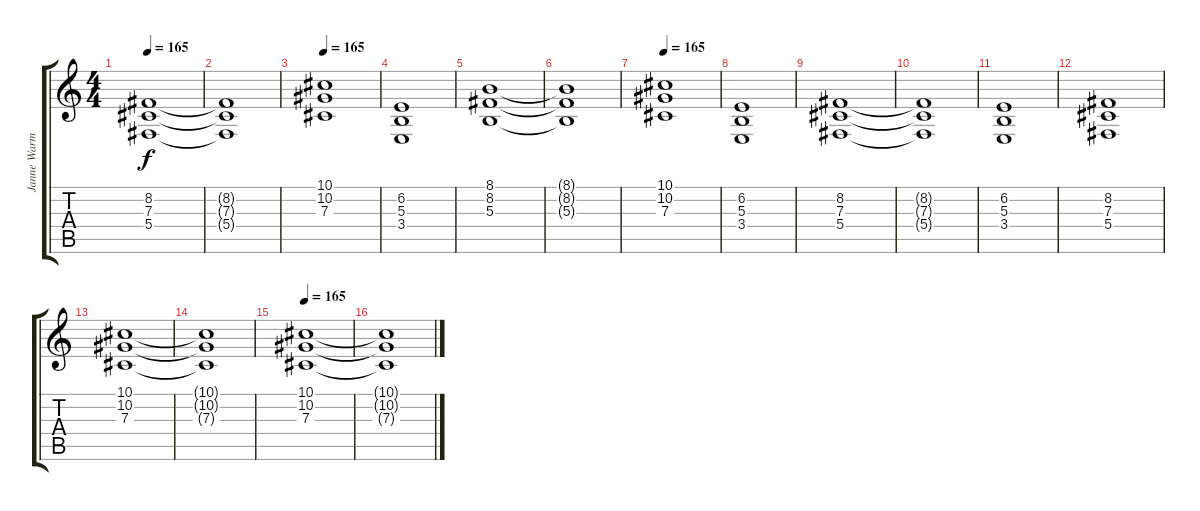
\track ("Janne Warman" "Janne Warm") {instrument stringensemble2}
\staff {score tabs}
\tuning (Eb4 Bb3 Gb3 Db3 Ab2 Eb2) {hide}
\ts (4 4)
\tempo 165
\clef g2
\ks c
(8.2 7.3 5.4).1{dy f} |
(8.2{t} 7.3{t} 5.4{t}).1 |
\tempo 165
(10.1 10.2 7.3).1 |
(6.2 5.3 3.4).1 |
(8.1 8.2 5.3).1 |
(8.1{t} 8.2{t} 5.3{t}).1 |
\tempo 165
(10.1 10.2 7.3).1 |
(6.2 5.3 3.4).1 |
(8.2 7.3 5.4).1 |
(8.2{t} 7.3{t} 5.4{t}).1 |
(6.2 5.3 3.4).1 |
(8.2 7.3 5.4).1 |
(10.1 10.2 7.3).1 |
(10.1{t} 10.2{t} 7.3{t}).1 |
\tempo 165
(10.1 10.2 7.3).1 |
(10.1{t} 10.2{t} 7.3{t}).1
